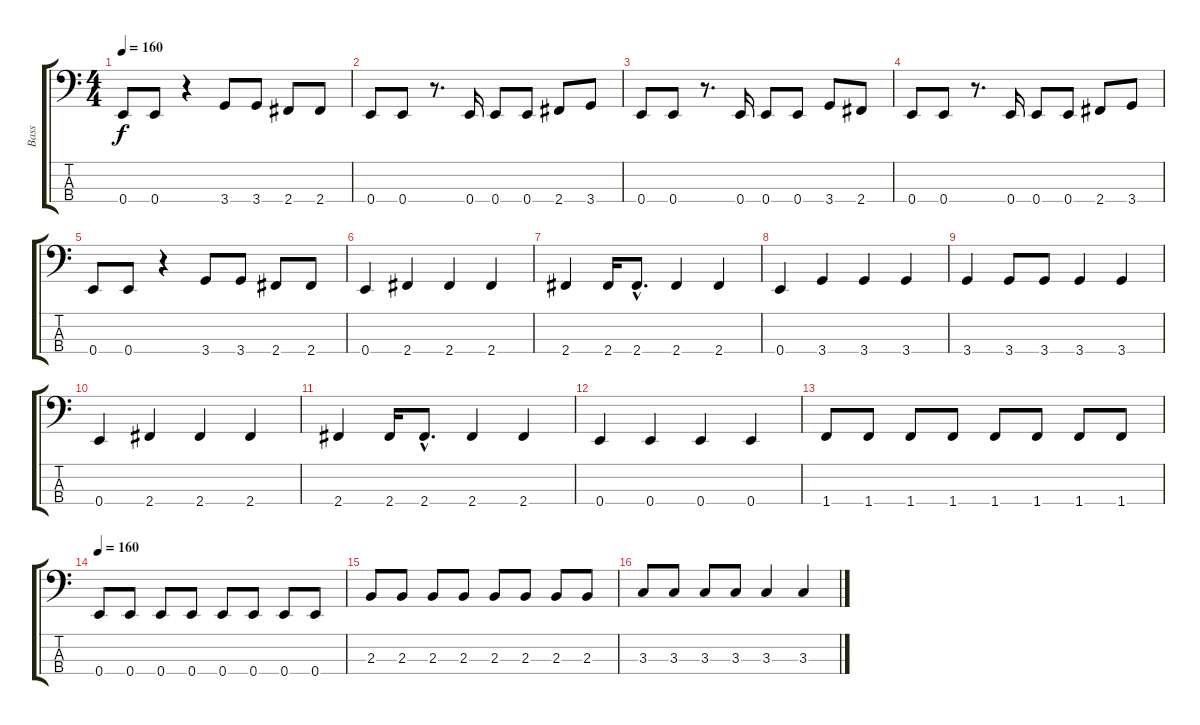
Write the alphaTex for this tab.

\track ("Bass" "Bass") {instrument electricbassfinger}
\staff {score tabs}
\tuning (G2 D2 A1 E1) {hide}
\ts (4 4)
\tempo 160
\clef f4
\ks c
0.4.8{dy f} 0.4.8 r.4 3.4.8 3.4.8 2.4.8 2.4.8 |
0.4.8 0.4.8 r.8{d} 0.4.16 0.4.8 0.4.8 2.4.8 3.4.8 |
0.4.8 0.4.8 r.8{d} 0.4.16 0.4.8 0.4.8 3.4.8 2.4.8 |
0.4.8 0.4.8 r.8{d} 0.4.16 0.4.8 0.4.8 2.4.8 3.4.8 |
0.4.8 0.4.8 r.4 3.4.8 3.4.8 2.4.8 2.4.8 |
0.4.4 2.4.4 2.4.4 2.4.4 |
2.4.4 2.4.16 2.4{hac}.8{d} 2.4.4 2.4.4 |
0.4.4 3.4.4 3.4.4 3.4.4 |
3.4.4 3.4.8 3.4.8 3.4.4 3.4.4 |
0.4.4 2.4.4 2.4.4 2.4.4 |
2.4.4 2.4.16 2.4{hac}.8{d} 2.4.4 2.4.4 |
0.4.4 0.4.4 0.4.4 0.4.4 |
1.4.8 1.4.8 1.4.8 1.4.8 1.4.8 1.4.8 1.4.8 1.4.8 |
\tempo 160
0.4.8 0.4.8 0.4.8 0.4.8 0.4.8 0.4.8 0.4.8 0.4.8 |
2.3.8 2.3.8 2.3.8 2.3.8 2.3.8 2.3.8 2.3.8 2.3.8 |
3.3.8 3.3.8 3.3.8 3.3.8 3.3.4 3.3.4
